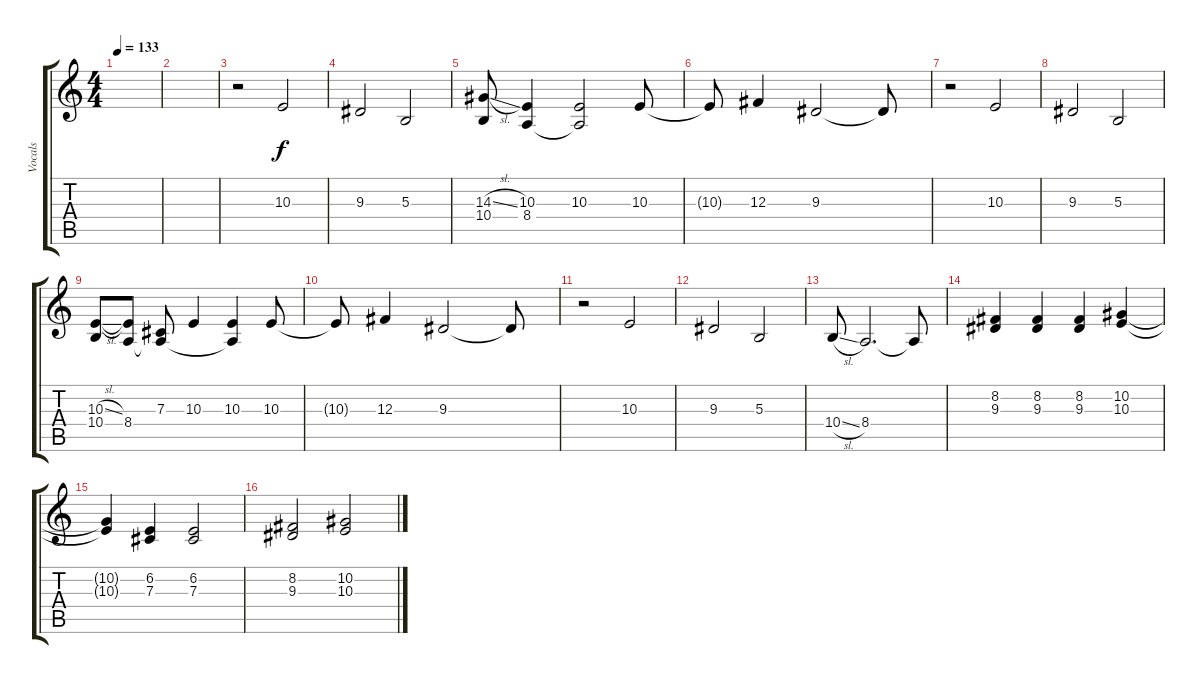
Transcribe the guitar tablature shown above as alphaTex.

\track ("Vocals" "Vocals") {instrument lead2sawtooth}
\staff {score tabs}
\tuning (Eb4 Bb3 Gb3 Db3 Ab2 Db2) {hide}
\ts (4 4)
\tempo 133
\clef g2
\ks c
|
|
r.2 10.3.2 |
9.3.2 5.3.2 |
(14.3{sl} 10.4).8 (10.3 8.4).4 (10.3 8.4{t}).2 10.3.8 |
10.3{t}.8 12.3.4 9.3.2 9.3{t}.8 |
r.2 10.3.2 |
9.3.2 5.3.2 |
(10.3{sl} 10.4).8 (10.3{t} 8.4).8 (7.3 8.4{t}).8 10.3.4 (10.3 8.4{t}).4 10.3.8 |
10.3{t}.8 12.3.4 9.3.2 9.3{t}.8 |
r.2 10.3.2 |
9.3.2 5.3.2 |
10.4{sl}.8 8.4.2{d} 8.4{t}.8 |
(8.2 9.3).4 (8.2 9.3).4 (8.2 9.3).4 (10.2 10.3).4 |
(10.2{t} 10.3{t}).4 (6.2 7.3).4 (6.2 7.3).2 |
(8.2 9.3).2 (10.2 10.3).2
